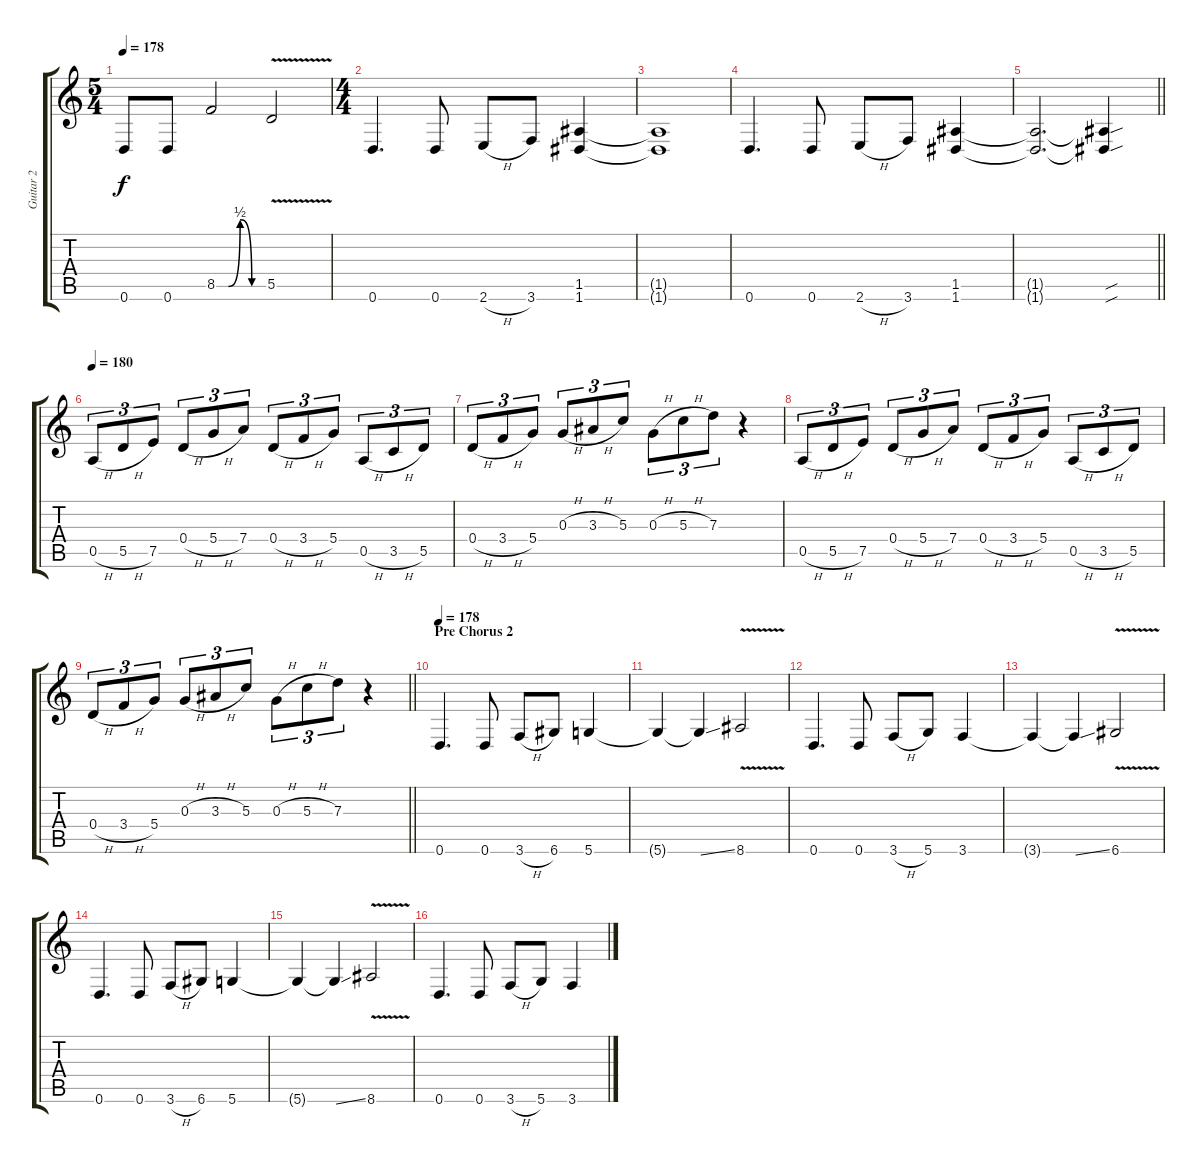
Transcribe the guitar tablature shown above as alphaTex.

\track ("Guitar 2" "Guitar 2") {instrument distortionguitar}
\staff {score tabs}
\tuning (E4 B3 G3 D3 A2 D2) {hide}
\ts (5 4)
\tempo 178
\clef g2
\ks c
0.6.8{dy f} 0.6.8 8.5{be (custom 0 0 15 0 30 2 45 0 60 0)}.2 5.5{v}.2 |
\ts (4 4)
0.6.4{d} 0.6.8 2.6{h}.8 3.6.8 (1.5 1.6).4 |
(1.5{t} 1.6{t}).1 |
0.6.4{d} 0.6.8 2.6{h}.8 3.6.8 (1.5 1.6).4 |
\barLineRight lightlight
(1.5{t} 1.6{t}).2{d} (1.5{sou t} 1.6{sou t}).4 |
\tempo 180
0.5{h}.8{tu (3 2)} 5.5{h}.8{tu (3 2)} 7.5.8{tu (3 2)} 0.4{h}.8{tu (3 2)} 5.4{h}.8{tu (3 2)} 7.4.8{tu (3 2)} 0.4{h}.8{tu (3 2)} 3.4{h}.8{tu (3 2)} 5.4.8{tu (3 2)} 0.5{h}.8{tu (3 2)} 3.5{h}.8{tu (3 2)} 5.5.8{tu (3 2)} |
0.4{h}.8{tu (3 2)} 3.4{h}.8{tu (3 2)} 5.4.8{tu (3 2)} 0.3{h}.8{tu (3 2)} 3.3{h}.8{tu (3 2)} 5.3.8{tu (3 2)} 0.3{h}.8{tu (3 2)} 5.3{h}.8{tu (3 2)} 7.3.8{tu (3 2)} r.4 |
0.5{h}.8{tu (3 2)} 5.5{h}.8{tu (3 2)} 7.5.8{tu (3 2)} 0.4{h}.8{tu (3 2)} 5.4{h}.8{tu (3 2)} 7.4.8{tu (3 2)} 0.4{h}.8{tu (3 2)} 3.4{h}.8{tu (3 2)} 5.4.8{tu (3 2)} 0.5{h}.8{tu (3 2)} 3.5{h}.8{tu (3 2)} 5.5.8{tu (3 2)} |
\barLineRight lightlight
0.4{h}.8{tu (3 2)} 3.4{h}.8{tu (3 2)} 5.4.8{tu (3 2)} 0.3{h}.8{tu (3 2)} 3.3{h}.8{tu (3 2)} 5.3.8{tu (3 2)} 0.3{h}.8{tu (3 2)} 5.3{h}.8{tu (3 2)} 7.3.8{tu (3 2)} r.4 |
\section ("" "Pre Chorus 2")
\tempo 178
0.6.4{d} 0.6.8 3.6{h}.8 6.6.8 5.6.4 |
5.6{t}.4 5.6{ss t}.4 8.6{v}.2 |
0.6.4{d} 0.6.8 3.6{h}.8 5.6.8 3.6.4 |
3.6{t}.4 3.6{ss t}.4 6.6{v}.2 |
0.6.4{d} 0.6.8 3.6{h}.8 6.6.8 5.6.4 |
5.6{t}.4 5.6{ss t}.4 8.6{v}.2 |
0.6.4{d} 0.6.8 3.6{h}.8 5.6.8 3.6.4
